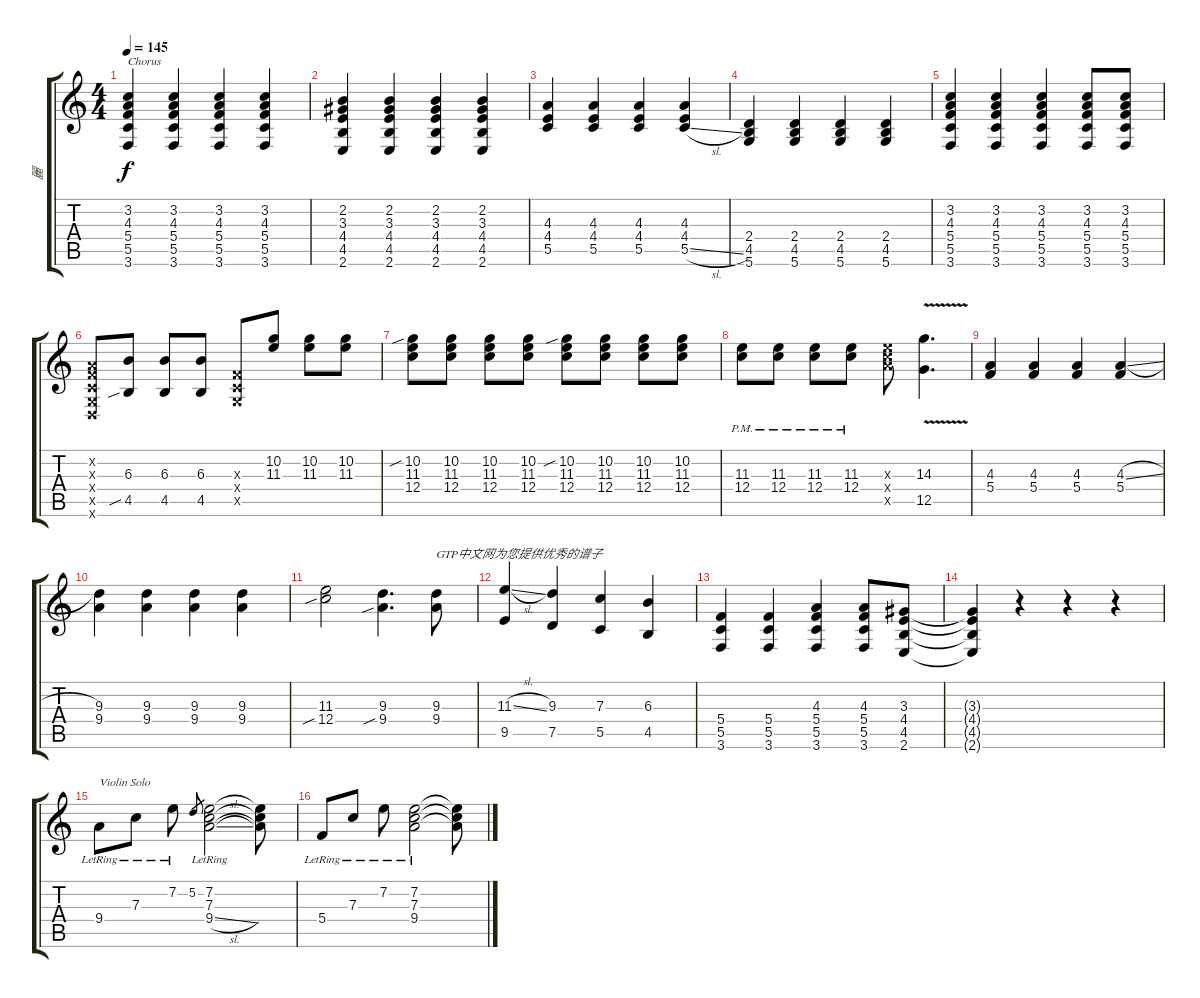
\track ("麗" "麗") {instrument acousticguitarnylon}
\staff {score tabs}
\tuning (D4 A3 F3 C3 G2 D2) {hide}
\ts (4 4)
\tempo 145
\clef g2
\ks c
(3.2 4.3 5.4 5.5 3.6).4{txt "Chorus" dy f instrument distortionguitar} (3.2 4.3 5.4 5.5 3.6).4 (3.2 4.3 5.4 5.5 3.6).4 (3.2 4.3 5.4 5.5 3.6).4 |
(2.2 3.3 4.4 4.5 2.6).4 (2.2 3.3 4.4 4.5 2.6).4 (2.2 3.3 4.4 4.5 2.6).4 (2.2 3.3 4.4 4.5 2.6).4 |
(4.3 4.4 5.5).4 (4.3 4.4 5.5).4 (4.3 4.4 5.5).4 (4.3 4.4 5.5{sl}).4 |
(2.4 4.5 5.6).4 (2.4 4.5 5.6).4 (2.4 4.5 5.6).4 (2.4 4.5 5.6).4 |
(3.2 4.3 5.4 5.5 3.6).4 (3.2 4.3 5.4 5.5 3.6).4 (3.2 4.3 5.4 5.5 3.6).4 (3.2 4.3 5.4 5.5 3.6).8 (3.2 4.3 5.4 5.5 3.6).8 |
(0.2{x} 0.3{x} 0.4{x} 0.5{x} 0.6{x}).8 (6.3 4.5{sib}).8 (6.3 4.5).8 (6.3 4.5).8 (0.3{x} 0.4{x} 0.5{x}).8 (10.2 11.3).8 (10.2 11.3).8 (10.2 11.3).8 |
(10.2{sib} 11.3 12.4).8 (10.2 11.3 12.4).8 (10.2 11.3 12.4).8 (10.2 11.3 12.4).8 (10.2{sib} 11.3 12.4).8 (10.2 11.3 12.4).8 (10.2 11.3 12.4).8 (10.2 11.3 12.4).8 |
(11.3{pm} 12.4{pm}).8 (11.3{pm} 12.4{pm}).8 (11.3{pm} 12.4{pm}).8 (11.3{pm} 12.4{pm}).8 (11.3{x} 12.4{x} 14.5{x}).8 (14.3{v} 12.5{v}).4{d} |
(4.3 5.4).4 (4.3 5.4).4 (4.3 5.4).4 (4.3{sl} 5.4).4 |
(9.3 9.4).4 (9.3 9.4).4 (9.3 9.4).4 (9.3 9.4).4 |
(11.3 12.4{sib}).2 (9.3 9.4{sib}).4{d} (9.3 9.4).8{txt "GTP中文网为您提供优秀的谱子"} |
(11.3{sl} 9.5).4 (9.3 7.5).4 (7.3 5.5).4 (6.3 4.5).4 |
(5.4 5.5 3.6).4 (5.4 5.5 3.6).4 (4.3 5.4 5.5 3.6).4 (4.3 5.4 5.5 3.6).8 (3.3 4.4 4.5 2.6).8 |
(3.3{t} 4.4{t} 4.5{t} 2.6{t}).4 r.4 r.4 r.4 |
9.4{lr}.8{txt "Violin Solo" instrument acousticguitarnylon} 7.3{lr}.8 7.2{lr}.8 5.2.8{gr} (7.2{lr} 7.3{lr} 9.4{sl lr}).2 (7.2{t} 7.3{t} 9.4{t}).8 |
5.4{lr}.8 7.3{lr}.8 7.2{lr}.8 (7.2{lr} 7.3{lr} 9.4{lr}).2 (7.2{t} 7.3{t} 9.4{t}).8
